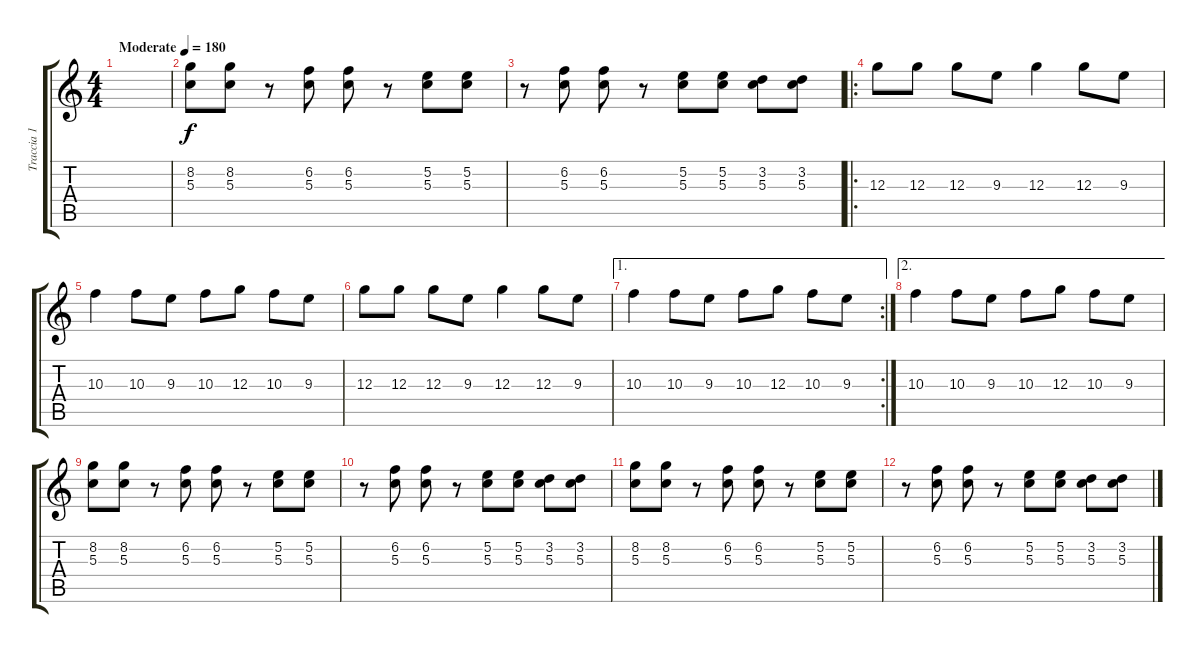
\track ("Traccia 1" "Traccia 1") {instrument distortionguitar}
\staff {score tabs}
\tuning (E4 B3 G3 D3 A2 D2) {hide}
\ts (4 4)
\tempo (180 "Moderate")
\clef g2
\ks c
|
(8.2 5.3).8 (8.2 5.3).8 r.8 (6.2 5.3).8 (6.2 5.3).8 r.8 (5.2 5.3).8 (5.2 5.3).8 |
r.8 (6.2 5.3).8 (6.2 5.3).8 r.8 (5.2 5.3).8 (5.2 5.3).8 (3.2 5.3).8 (3.2 5.3).8 |
\ro
12.3.8 12.3.8 12.3.8 9.3.8 12.3.4 12.3.8 9.3.8 |
10.3.4 10.3.8 9.3.8 10.3.8 12.3.8 10.3.8 9.3.8 |
12.3.8 12.3.8 12.3.8 9.3.8 12.3.4 12.3.8 9.3.8 |
\ae 1
\rc 2
10.3.4 10.3.8 9.3.8 10.3.8 12.3.8 10.3.8 9.3.8 |
\ae 2
10.3.4 10.3.8 9.3.8 10.3.8 12.3.8 10.3.8 9.3.8 |
(8.2 5.3).8 (8.2 5.3).8 r.8 (6.2 5.3).8 (6.2 5.3).8 r.8 (5.2 5.3).8 (5.2 5.3).8 |
r.8 (6.2 5.3).8 (6.2 5.3).8 r.8 (5.2 5.3).8 (5.2 5.3).8 (3.2 5.3).8 (3.2 5.3).8 |
(8.2 5.3).8 (8.2 5.3).8 r.8 (6.2 5.3).8 (6.2 5.3).8 r.8 (5.2 5.3).8 (5.2 5.3).8 |
r.8 (6.2 5.3).8 (6.2 5.3).8 r.8 (5.2 5.3).8 (5.2 5.3).8 (3.2 5.3).8 (3.2 5.3).8
